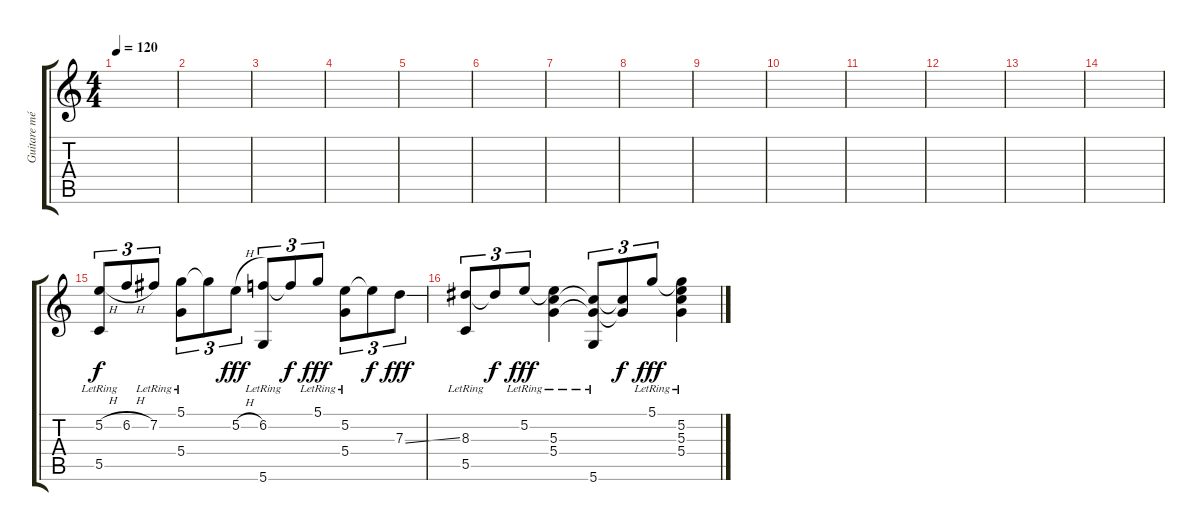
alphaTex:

\track ("Guitare mélodie 1" "Guitare mé") {instrument acousticguitarsteel}
\staff {score tabs}
\tuning (D4 B3 G3 D3 G2 D2) {hide}
\ts (4 4)
\tempo 120
\clef g2
\ks c
|
|
|
|
|
|
|
|
|
|
|
|
|
|
(5.2{h} 5.5{lr}).8{tu (3 2) volume 13 balance 3} 6.2{h}.8{tu (3 2)} 7.2{lr}.8{tu (3 2)} (5.1{lr} 5.4{lr}).8{tu (3 2)} 5.1{t}.8{tu (3 2) dy f} 5.2{h}.8{tu (3 2) dy fff} (6.2{lr} 5.6{lr}).8{tu (3 2)} 6.2{t}.8{tu (3 2) dy f} 5.1{lr}.8{tu (3 2) dy fff} (5.2{lr} 5.4{lr}).8{tu (3 2)} 5.2{t}.8{tu (3 2) dy f} 7.3{ss}.8{tu (3 2) dy fff} |
(8.3{lr} 5.5{lr}).8{tu (3 2)} 8.3{t}.8{tu (3 2) dy f} 5.2{lr}.8{tu (3 2) dy fff} (5.2{t} 5.3{lr} 5.4{lr}).4 (5.3{t} 5.4{t} 5.6{lr}).8{tu (3 2)} (5.3{t} 5.4{t}).8{tu (3 2) dy f} 5.1{lr}.8{tu (3 2) dy fff} (5.1{t} 5.2{lr} 5.3{lr} 5.4{lr}).4
